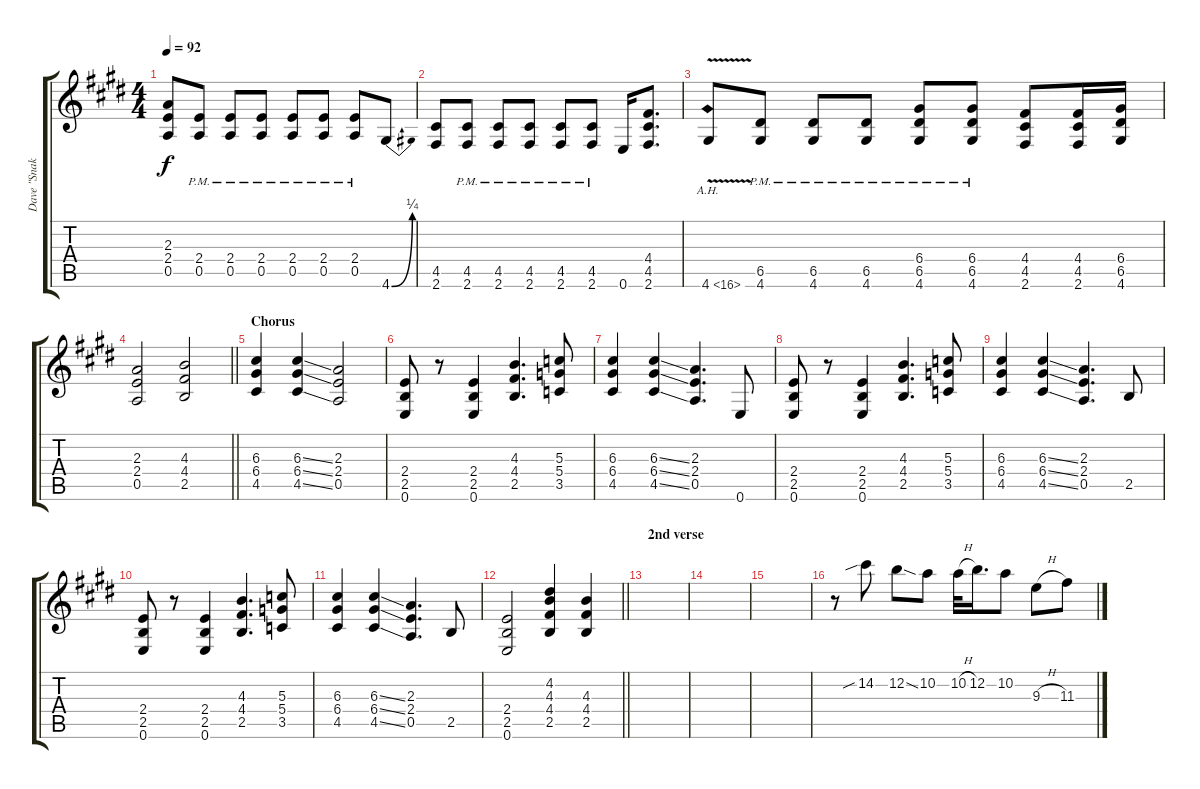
\track ("Dave \"Snake\" Sabo" "Dave \"Snak") {instrument distortionguitar}
\staff {score tabs}
\tuning (E4 B3 G3 D3 A2 E2) {hide}
\ts (4 4)
\tempo 92
\clef g2
\ks e
(2.3 2.4 0.5).8{dy f} (2.4{pm} 0.5{pm}).8 (2.4{pm} 0.5{pm}).8 (2.4{pm} 0.5{pm}).8 (2.4{pm} 0.5{pm}).8 (2.4{pm} 0.5{pm}).8 (2.4{pm} 0.5{pm}).8 4.6{be (bend 0 0 60 1)}.8 |
(4.5 2.6).8 (4.5{pm} 2.6{pm}).8 (4.5{pm} 2.6{pm}).8 (4.5{pm} 2.6{pm}).8 (4.5{pm} 2.6{pm}).8 (4.5{pm} 2.6{pm}).8 0.6.16 (4.4 4.5 2.6).8{d} |
4.6{ah 12 v}.8 (6.5{pm} 4.6{pm}).8 (6.5{pm} 4.6{pm}).8 (6.5{pm} 4.6{pm}).8 (6.4{pm} 6.5{pm} 4.6{pm}).8 (6.4{pm} 6.5{pm} 4.6{pm}).8 (4.4 4.5 2.6).8 (4.4 4.5 2.6).16 (6.4 6.5 4.6).16 |
\barLineRight lightlight
(2.3 2.4 0.5).2 (4.3 4.4 2.5).2 |
\section ("" "Chorus")
(6.3 6.4 4.5).4 (6.3{ss} 6.4{ss} 4.5{ss}).4 (2.3 2.4 0.5).2 |
(2.4 2.5 0.6).8 r.8 (2.4 2.5 0.6).4 (4.3 4.4 2.5).4{d} (5.3 5.4 3.5).8 |
(6.3 6.4 4.5).4 (6.3{ss} 6.4{ss} 4.5{ss}).4 (2.3 2.4 0.5).4{d} 0.6.8 |
(2.4 2.5 0.6).8 r.8 (2.4 2.5 0.6).4 (4.3 4.4 2.5).4{d} (5.3 5.4 3.5).8 |
(6.3 6.4 4.5).4 (6.3{ss} 6.4{ss} 4.5{ss}).4 (2.3 2.4 0.5).4{d} 2.5.8 |
(2.4 2.5 0.6).8 r.8 (2.4 2.5 0.6).4 (4.3 4.4 2.5).4{d} (5.3 5.4 3.5).8 |
(6.3 6.4 4.5).4 (6.3{ss} 6.4{ss} 4.5{ss}).4 (2.3 2.4 0.5).4{d} 2.5.8 |
\barLineRight lightlight
(2.4 2.5 0.6).2 (4.2 4.3 4.4 2.5).4 (4.3 4.4 2.5).4 |
\section ("" "2nd verse")
|
|
|
r.8 14.2{sib}.8 12.2{sod}.8 10.2.8 10.2{h}.32 12.2.16{d} 10.2.8 9.3{h}.8 11.3.8
